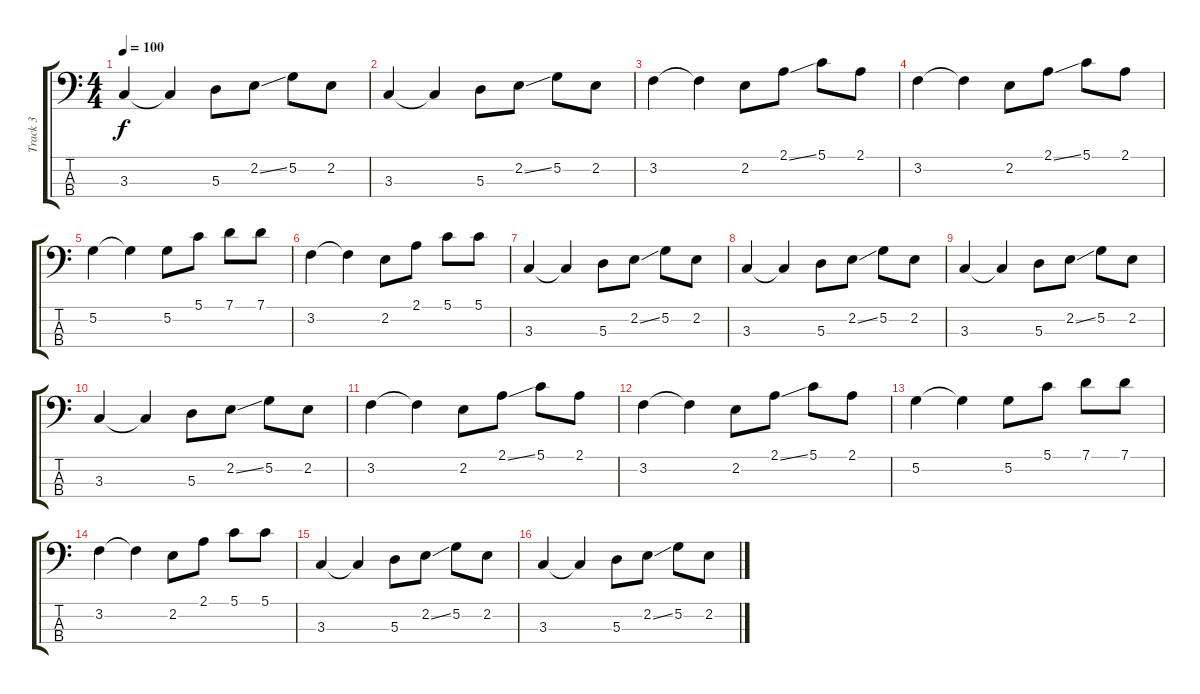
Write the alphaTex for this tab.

\track ("Track 3" "Track 3") {instrument electricbassfinger}
\staff {score tabs}
\tuning (G2 D2 A1 E1) {hide}
\ts (4 4)
\tempo 100
\clef f4
\ks c
3.3.4{dy f} 3.3{t}.4 5.3.8 2.2{ss}.8 5.2.8 2.2.8 |
3.3.4 3.3{t}.4 5.3.8 2.2{ss}.8 5.2.8 2.2.8 |
3.2.4 3.2{t}.4 2.2.8 2.1{ss}.8 5.1.8 2.1.8 |
3.2.4 3.2{t}.4 2.2.8 2.1{ss}.8 5.1.8 2.1.8 |
5.2.4 5.2{t}.4 5.2.8 5.1.8 7.1.8 7.1.8 |
3.2.4 3.2{t}.4 2.2.8 2.1.8 5.1.8 5.1.8 |
3.3.4 3.3{t}.4 5.3.8 2.2{ss}.8 5.2.8 2.2.8 |
3.3.4 3.3{t}.4 5.3.8 2.2{ss}.8 5.2.8 2.2.8 |
3.3.4 3.3{t}.4 5.3.8 2.2{ss}.8 5.2.8 2.2.8 |
3.3.4 3.3{t}.4 5.3.8 2.2{ss}.8 5.2.8 2.2.8 |
3.2.4 3.2{t}.4 2.2.8 2.1{ss}.8 5.1.8 2.1.8 |
3.2.4 3.2{t}.4 2.2.8 2.1{ss}.8 5.1.8 2.1.8 |
5.2.4 5.2{t}.4 5.2.8 5.1.8 7.1.8 7.1.8 |
3.2.4 3.2{t}.4 2.2.8 2.1.8 5.1.8 5.1.8 |
3.3.4 3.3{t}.4 5.3.8 2.2{ss}.8 5.2.8 2.2.8 |
3.3.4 3.3{t}.4 5.3.8 2.2{ss}.8 5.2.8 2.2.8
